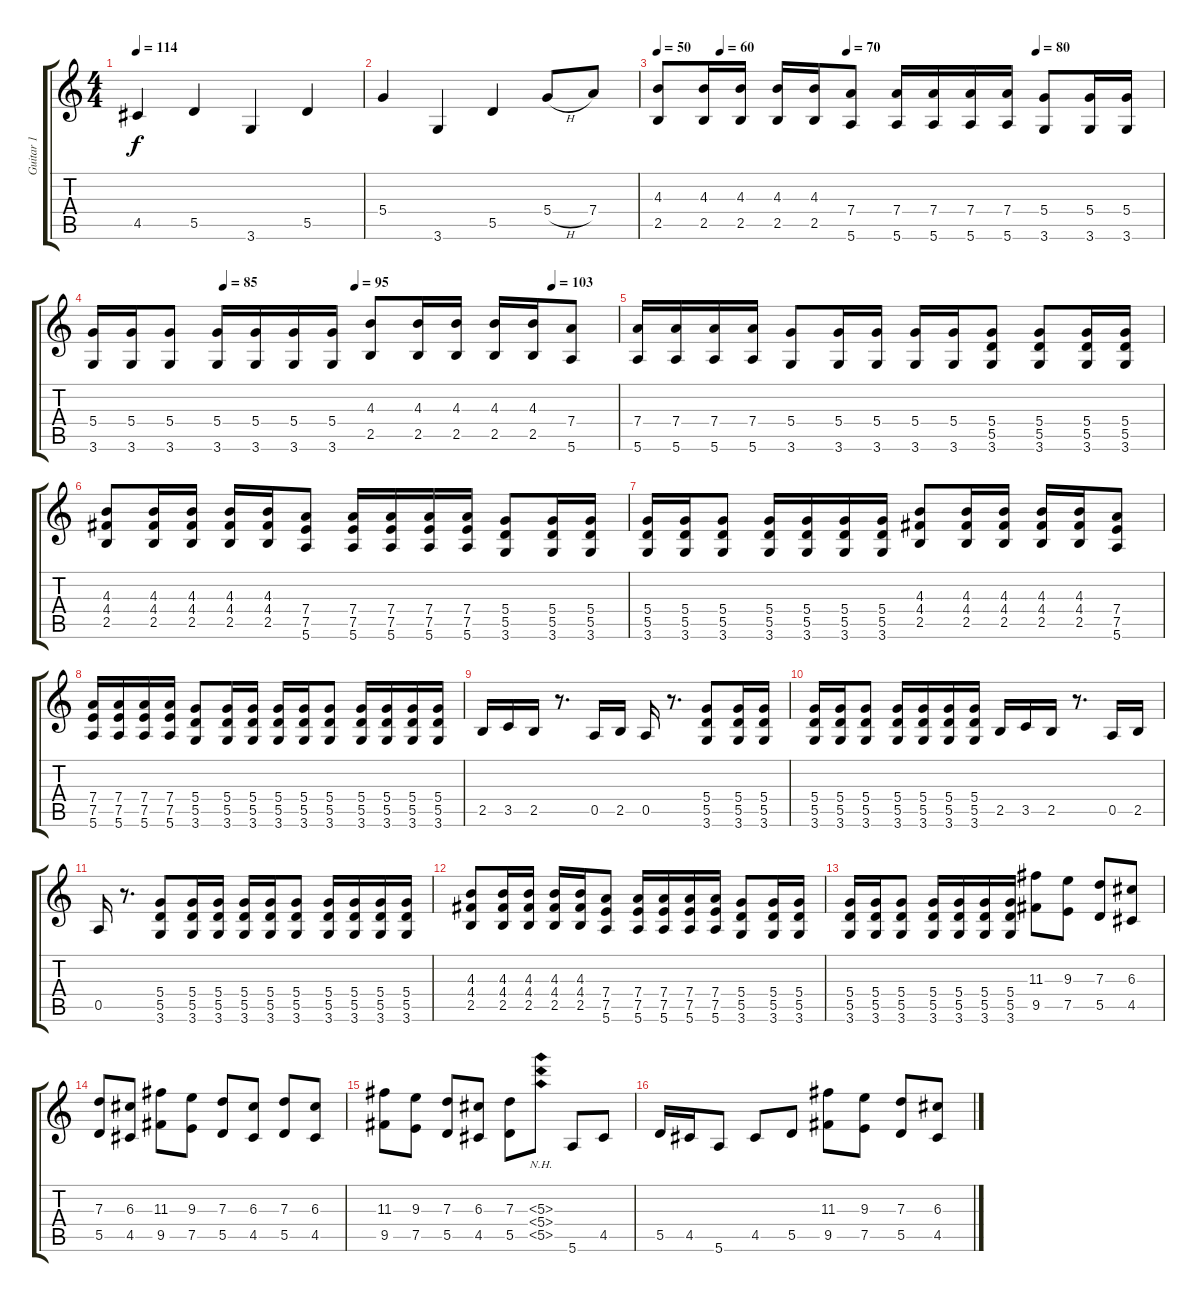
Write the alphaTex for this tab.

\track ("Guitar 1" "Guitar 1") {instrument overdrivenguitar}
\staff {score tabs}
\tuning (E4 B3 G3 D3 A2 E2) {hide}
\ts (4 4)
\tempo 114
\clef g2
\ks c
4.5.4{dy f} 5.5.4 3.6.4 5.5.4 |
5.4.4 3.6.4 5.5.4 5.4{h}.8 7.4.8 |
\tempo 50
\tempo (60 0.125)
\tempo (70 0.375)
\tempo (80 0.75)
(4.3 2.5).8 (4.3 2.5).16 (4.3 2.5).16 (4.3 2.5).16 (4.3 2.5).16 (7.4 5.6).8 (7.4 5.6).16 (7.4 5.6).16 (7.4 5.6).16 (7.4 5.6).16 (5.4 3.6).8 (5.4 3.6).16 (5.4 3.6).16 |
\tempo (85 0.25)
\tempo (95 0.5)
\tempo (103 0.875)
(5.4 3.6).16 (5.4 3.6).16 (5.4 3.6).8 (5.4 3.6).16 (5.4 3.6).16 (5.4 3.6).16 (5.4 3.6).16 (4.3 2.5).8 (4.3 2.5).16 (4.3 2.5).16 (4.3 2.5).16 (4.3 2.5).16 (7.4 5.6).8 |
(7.4 5.6).16 (7.4 5.6).16 (7.4 5.6).16 (7.4 5.6).16 (5.4 3.6).8 (5.4 3.6).16 (5.4 3.6).16 (5.4 3.6).16 (5.4 3.6).16 (5.4 5.5 3.6).8 (5.4 5.5 3.6).8 (5.4 5.5 3.6).16 (5.4 5.5 3.6).16 |
(4.3 4.4 2.5).8 (4.3 4.4 2.5).16 (4.3 4.4 2.5).16 (4.3 4.4 2.5).16 (4.3 4.4 2.5).16 (7.4 7.5 5.6).8 (7.4 7.5 5.6).16 (7.4 7.5 5.6).16 (7.4 7.5 5.6).16 (7.4 7.5 5.6).16 (5.4 5.5 3.6).8 (5.4 5.5 3.6).16 (5.4 5.5 3.6).16 |
(5.4 5.5 3.6).16 (5.4 5.5 3.6).16 (5.4 5.5 3.6).8 (5.4 5.5 3.6).16 (5.4 5.5 3.6).16 (5.4 5.5 3.6).16 (5.4 5.5 3.6).16 (4.3 4.4 2.5).8 (4.3 4.4 2.5).16 (4.3 4.4 2.5).16 (4.3 4.4 2.5).16 (4.3 4.4 2.5).16 (7.4 7.5 5.6).8 |
(7.4 7.5 5.6).16 (7.4 7.5 5.6).16 (7.4 7.5 5.6).16 (7.4 7.5 5.6).16 (5.4 5.5 3.6).8 (5.4 5.5 3.6).16 (5.4 5.5 3.6).16 (5.4 5.5 3.6).16 (5.4 5.5 3.6).16 (5.4 5.5 3.6).8 (5.4 5.5 3.6).16 (5.4 5.5 3.6).16 (5.4 5.5 3.6).16 (5.4 5.5 3.6).16 |
2.5.16 3.5.16 2.5.16 r.8{d} 0.5.16 2.5.16 0.5.16 r.8{d} (5.4 5.5 3.6).8 (5.4 5.5 3.6).16 (5.4 5.5 3.6).16 |
(5.4 5.5 3.6).16 (5.4 5.5 3.6).16 (5.4 5.5 3.6).8 (5.4 5.5 3.6).16 (5.4 5.5 3.6).16 (5.4 5.5 3.6).16 (5.4 5.5 3.6).16 2.5.16 3.5.16 2.5.16 r.8{d} 0.5.16 2.5.16 |
0.5.16 r.8{d} (5.4 5.5 3.6).8 (5.4 5.5 3.6).16 (5.4 5.5 3.6).16 (5.4 5.5 3.6).16 (5.4 5.5 3.6).16 (5.4 5.5 3.6).8 (5.4 5.5 3.6).16 (5.4 5.5 3.6).16 (5.4 5.5 3.6).16 (5.4 5.5 3.6).16 |
(4.3 4.4 2.5).8 (4.3 4.4 2.5).16 (4.3 4.4 2.5).16 (4.3 4.4 2.5).16 (4.3 4.4 2.5).16 (7.4 7.5 5.6).8 (7.4 7.5 5.6).16 (7.4 7.5 5.6).16 (7.4 7.5 5.6).16 (7.4 7.5 5.6).16 (5.4 5.5 3.6).8 (5.4 5.5 3.6).16 (5.4 5.5 3.6).16 |
(5.4 5.5 3.6).16 (5.4 5.5 3.6).16 (5.4 5.5 3.6).8 (5.4 5.5 3.6).16 (5.4 5.5 3.6).16 (5.4 5.5 3.6).16 (5.4 5.5 3.6).16 (11.3 9.5).8 (9.3 7.5).8 (7.3 5.5).8 (6.3 4.5).8 |
(7.3 5.5).8 (6.3 4.5).8 (11.3 9.5).8 (9.3 7.5).8 (7.3 5.5).8 (6.3 4.5).8 (7.3 5.5).8 (6.3 4.5).8 |
(11.3 9.5).8 (9.3 7.5).8 (7.3 5.5).8 (6.3 4.5).8 (7.3 5.5).8 (5.3{nh} 5.4{nh} 5.5{nh}).8 5.6.8 4.5.8 |
5.5.16 4.5.16 5.6.8 4.5.8 5.5.8 (11.3 9.5).8 (9.3 7.5).8 (7.3 5.5).8 (6.3 4.5).8
